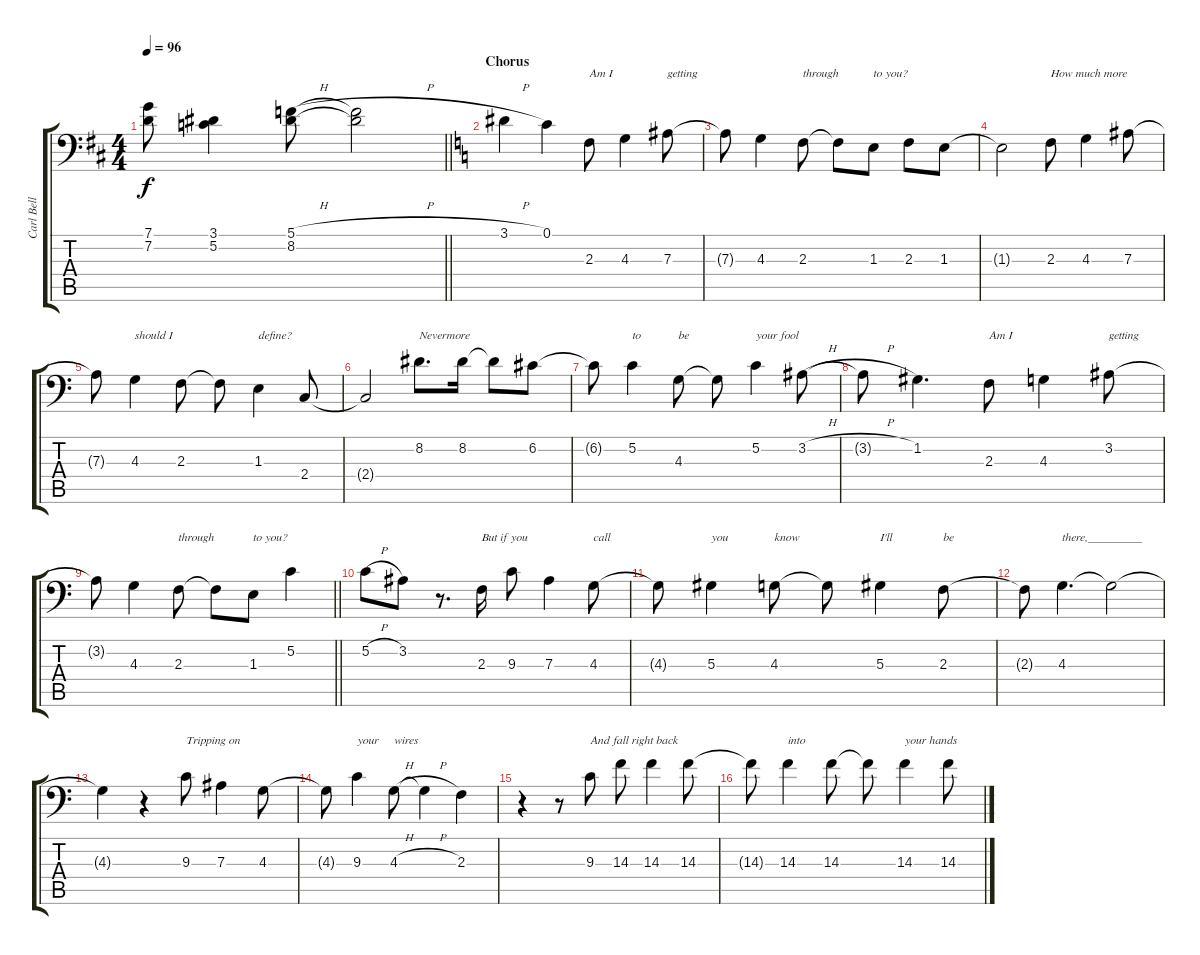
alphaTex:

\track ("Carl Bell (Backing Vocals)" "Carl Bell ") {instrument harmonica}
\staff {score tabs}
\tuning (C4 G3 Eb3 Bb2 F2 Bb1) {hide}
\ts (4 4)
\tempo 96
\clef f4
\barLineRight lightlight
\ks d
(7.1{t} 7.2{t}).8{dy f} (3.1 5.2).4 (5.1{h} 8.2).8 (5.1{h t} 8.2{t}).2 |
\section ("" "Chorus")
\ks c
3.1{h}.4 0.1.4 2.3.8{txt "Am I"} 4.3.4 7.3.8{txt "getting"} |
7.3{t}.8 4.3.4 2.3.8{txt "through"} 2.3{t}.8 1.3.8{txt "to you?"} 2.3.8 1.3.8 |
1.3{t}.2 2.3.8{txt "How much more"} 4.3.4 7.3.8 |
7.3{t}.8 4.3.4{txt "should I"} 2.3.8 2.3{t}.8 1.3.4{txt "define?"} 2.4.8 |
2.4{t}.2 8.2.8{d txt "Nevermore"} 8.2.16 8.2{t}.8 6.2.8 |
6.2{t}.8 5.2.4{txt "to"} 4.3.8{txt "be"} 4.3{t}.8 5.2.4{txt "your fool"} 3.2{h}.8 |
3.2{h t}.8 1.2.4{d} 2.3.8{txt "Am I"} 4.3.4 3.2.8{txt "getting"} |
\barLineRight lightlight
3.2{t}.8 4.3.4 2.3.8{txt "through"} 2.3{t}.8 1.3.8{txt "to you?"} 5.2.4 |
5.2{h}.8 3.2.8 r.8{d} 2.3.16{txt "But if you"} 9.3.8 7.3.4 4.3.8{txt "call"} |
4.3{t}.8 5.3.4{txt "you"} 4.3.8{txt "know"} 4.3{t}.8 5.3.4{txt "I'll"} 2.3.8{txt "be"} |
2.3{t}.8 4.3.4{d txt "there,_________"} 4.3{t}.2 |
4.3{t}.4 r.4 9.3.8{txt "Tripping on"} 7.3.4 4.3.8 |
4.3{t}.8 9.3.4{txt "your"} 4.3{h}.8{txt "wires"} 4.3{h t}.4 2.3.4 |
r.4 r.8 9.3.8{txt "And fall right back"} 14.3.8 14.3.4 14.3.8 |
14.3{t}.8 14.3.4{txt "into"} 14.3.8 14.3{t}.8 14.3.4{txt "your hands"} 14.3.8
